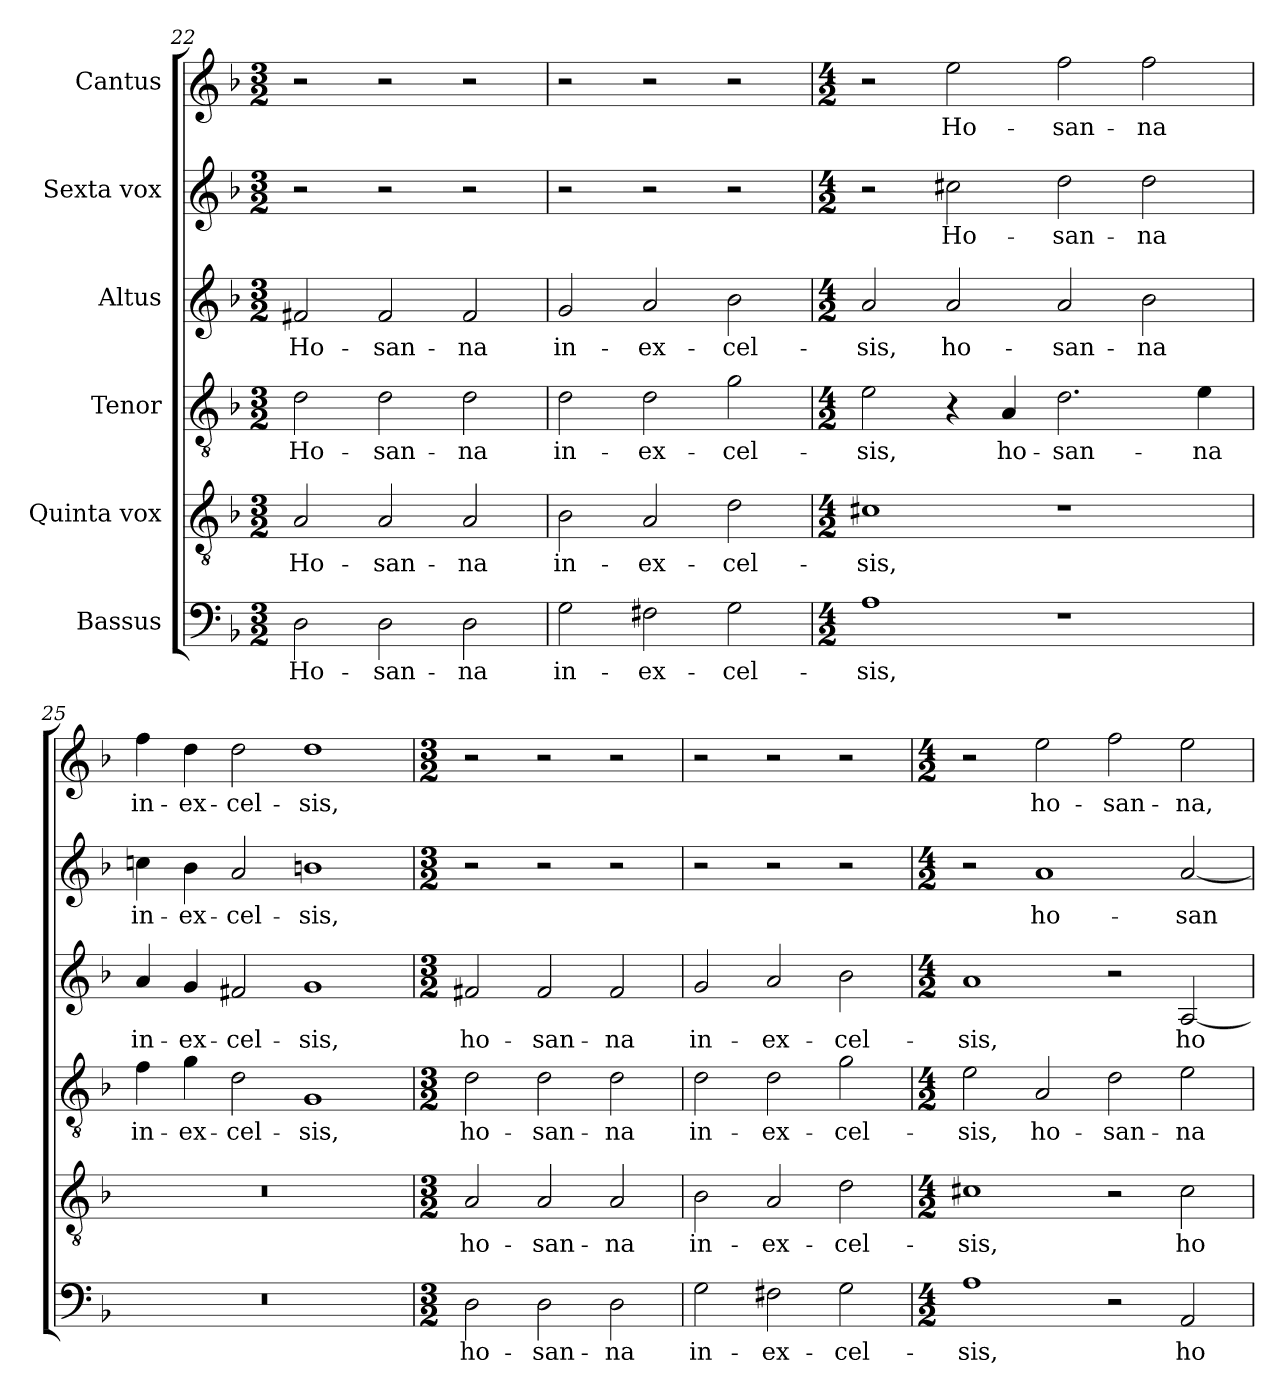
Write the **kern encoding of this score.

**kern	**text	**kern	**text	**kern	**text	**kern	**text	**kern	**text	**kern	**text
*part6	*part6	*part5	*part5	*part4	*part4	*part3	*part3	*part2	*part2	*part1	*part1
*staff6	*staff6	*staff5	*staff5	*staff4	*staff4	*staff3	*staff3	*staff2	*staff2	*staff1	*staff1
*I"Bassus	*	*I"Quinta vox	*	*I"Tenor	*	*I"Altus	*	*I"Sexta vox	*	*I"Cantus	*
*clefF4	*	*clefGv2	*	*clefGv2	*	*clefG2	*	*clefG2	*	*clefG2	*
*k[b-]	*	*k[b-]	*	*k[b-]	*	*k[b-]	*	*k[b-]	*	*k[b-]	*
*M3/2	*	*M3/2	*	*M3/2	*	*M3/2	*	*M3/2	*	*M3/2	*
=22	=22	=22	=22	=22	=22	=22	=22	=22	=22	=22	=22
2D\	Ho-	2A/	Ho-	2d\	Ho-	2f#X/	Ho-	2r	.	2r	.
2D\	-san-	2A/	-san-	2d\	-san-	2f#/	-san-	2r	.	2r	.
2D\	-na	2A/	-na	2d\	-na	2f#/	-na	2r	.	2r	.
=23	=23	=23	=23	=23	=23	=23	=23	=23	=23	=23	=23
2G\	in-	2B-\	in-	2d\	in-	2g/	in-	2r	.	2r	.
2F#X\	ex-	2A/	ex-	2d\	ex-	2a/	ex-	2r	.	2r	.
2G\	-cel-	2d\	-cel-	2g\	-cel-	2b-\	-cel-	2r	.	2r	.
=24	=24	=24	=24	=24	=24	=24	=24	=24	=24	=24	=24
*M4/2	*	*M4/2	*	*M4/2	*	*M4/2	*	*M4/2	*	*M4/2	*
1A\	-sis,	1c#X\	-sis,	2e\	-sis,	2a/	-sis,	2r	.	2r	.
.	.	.	.	4r	.	2a/	ho-	2cc#X\	Ho-	2ee\	Ho-
.	.	.	.	4A/	ho-	.	.	.	.	.	.
1r	.	1r	.	2.d\	-san-	2a/	-san-	2dd\	-san-	2ff\	-san-
.	.	.	.	.	.	2b-\	-na	2dd\	-na	2ff\	-na
.	.	.	.	4e\	-na	.	.	.	.	.	.
=25	=25	=25	=25	=25	=25	=25	=25	=25	=25	=25	=25
0r	.	0r	.	4f\	in-	4a/	in-	4ccn\	in-	4ff\	in-
.	.	.	.	4g\	ex-	4g/	ex-	4b-\	ex-	4dd\	ex-
.	.	.	.	2d\	-cel-	2f#X/	-cel-	2a/	-cel-	2dd\	-cel-
.	.	.	.	1G/	-sis,	1g/	-sis,	1bn\	-sis,	1dd\	-sis,
=26	=26	=26	=26	=26	=26	=26	=26	=26	=26	=26	=26
*M3/2	*	*M3/2	*	*M3/2	*	*M3/2	*	*M3/2	*	*M3/2	*
2D\	ho-	2A/	ho-	2d\	ho-	2f#X/	ho-	2r	.	2r	.
2D\	-san-	2A/	-san-	2d\	-san-	2f#/	-san-	2r	.	2r	.
2D\	-na	2A/	-na	2d\	-na	2f#/	-na	2r	.	2r	.
=27	=27	=27	=27	=27	=27	=27	=27	=27	=27	=27	=27
2G\	in-	2B-\	in-	2d\	in-	2g/	in-	2r	.	2r	.
2F#X\	ex-	2A/	ex-	2d\	ex-	2a/	ex-	2r	.	2r	.
2G\	-cel-	2d\	-cel-	2g\	-cel-	2b-\	-cel-	2r	.	2r	.
=28	=28	=28	=28	=28	=28	=28	=28	=28	=28	=28	=28
*M4/2	*	*M4/2	*	*M4/2	*	*M4/2	*	*M4/2	*	*M4/2	*
1A\	-sis,	1c#X\	-sis,	2e\	-sis,	1a/	-sis,	2r	.	2r	.
.	.	.	.	2A/	ho-	.	.	1a/	ho-	2ee\	ho-
2r	.	2r	.	2d\	-san-	2r	.	.	.	2ff\	-san-
2AA/	ho-	2c#\	ho-	2e\	-na	[2A/	ho-	[2a/	-san-	2ee\	-na,
=	=	=	=	=	=	=	=	=	=	=	=
*-	*-	*-	*-	*-	*-	*-	*-	*-	*-	*-	*-
